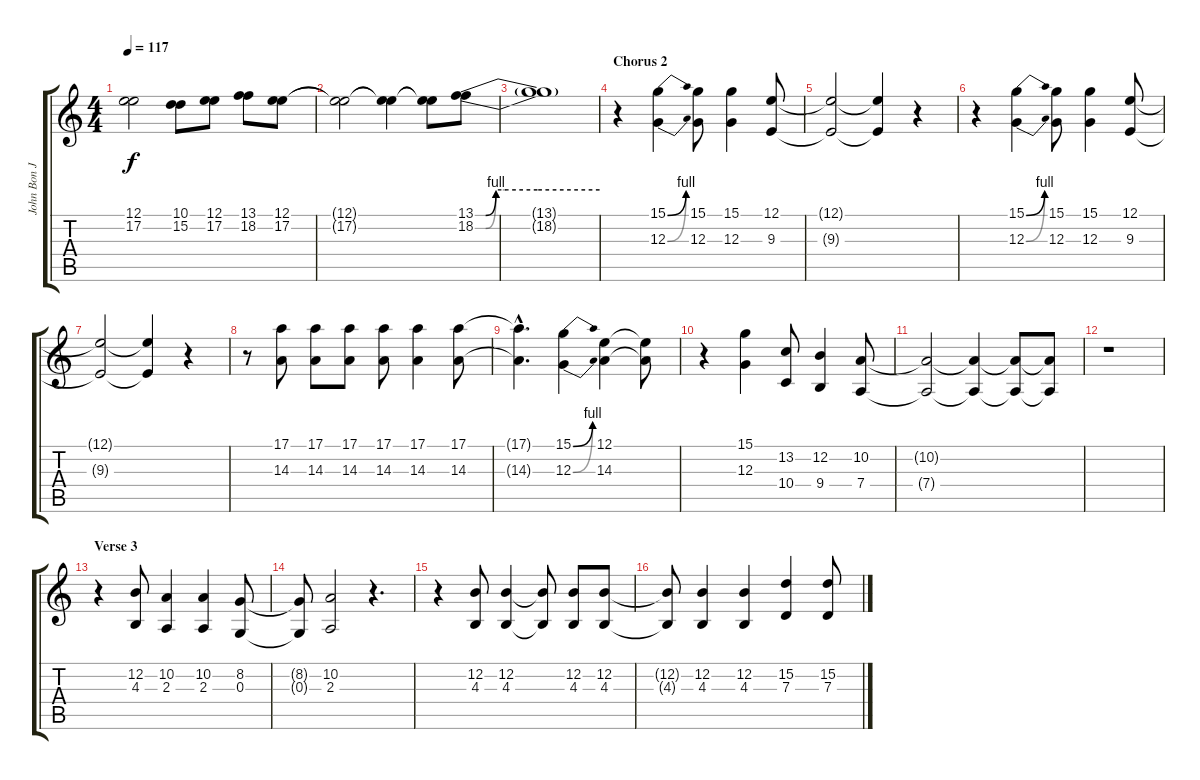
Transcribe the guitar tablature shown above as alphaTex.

\track ("John Bon Jovi" "John Bon J") {instrument lead2sawtooth}
\staff {score tabs}
\tuning (E4 B3 G3 D3 A2 E2) {hide}
\ts (4 4)
\tempo 117
\clef g2
\ks c
(12.1{t} 17.2{t}).2{dy f} (10.1 15.2).8 (12.1 17.2).8 (13.1 18.2).8 (12.1 17.2).8 |
(12.1{t} 17.2{t}).2 (12.1{t} 17.2{t}).4 (12.1{t} 17.2{t}).8 (13.1{be (custom 0 0 5 0 10 4 30 4 60 4)} 18.2{be (custom 0 0 5 0 10 4 15 4 30 4 60 4)}).8 |
(13.1{t} 18.2{t}).1 |
\section ("" "Chorus 2")
r.4 (15.1{be (bend 0 0 60 4)} 12.3{be (bend 0 0 60 4)}).4 (15.1 12.3).8 (15.1 12.3).4 (12.1 9.3).8 |
(12.1{t} 9.3{t}).2 (12.1{t} 9.3{t}).4 r.4 |
r.4 (15.1{be (bend 0 0 60 4)} 12.3{be (bend 0 0 60 4)}).4 (15.1 12.3).8 (15.1 12.3).4 (12.1 9.3).8 |
(12.1{t} 9.3{t}).2 (12.1{t} 9.3{t}).4 r.4 |
r.8 (17.1 14.3).8 (17.1 14.3).8 (17.1 14.3).8 (17.1 14.3).8 (17.1 14.3).4 (17.1 14.3).8 |
(17.1{hac t} 14.3{hac t}).4{d} (15.1{be (bend 0 0 60 4)} 12.3{be (bend 0 0 60 4)}).4 (12.1 14.3).4 (12.1{t} 14.3{t}).8 |
r.4 (15.1 12.3).4 (13.2 10.4).8 (12.2 9.4).4 (10.2 7.4).8 |
(10.2{t} 7.4{t}).2 (10.2{t} 7.4{t}).4 (10.2{t} 7.4{t}).8 (10.2{t} 7.4{t}).8 |
r.1 |
\section ("" "Verse 3")
r.4 (12.2 4.3).8 (10.2 2.3).4 (10.2 2.3).4 (8.2 0.3).8 |
(8.2{t} 0.3{t}).8 (10.2 2.3).2 r.4{d} |
r.4 (12.2 4.3).8 (12.2 4.3).4 (12.2{t} 4.3{t}).8 (12.2 4.3).8 (12.2 4.3).8 |
(12.2{t} 4.3{t}).8 (12.2 4.3).4 (12.2 4.3).4 (15.2 7.3).4 (15.2 7.3).8
